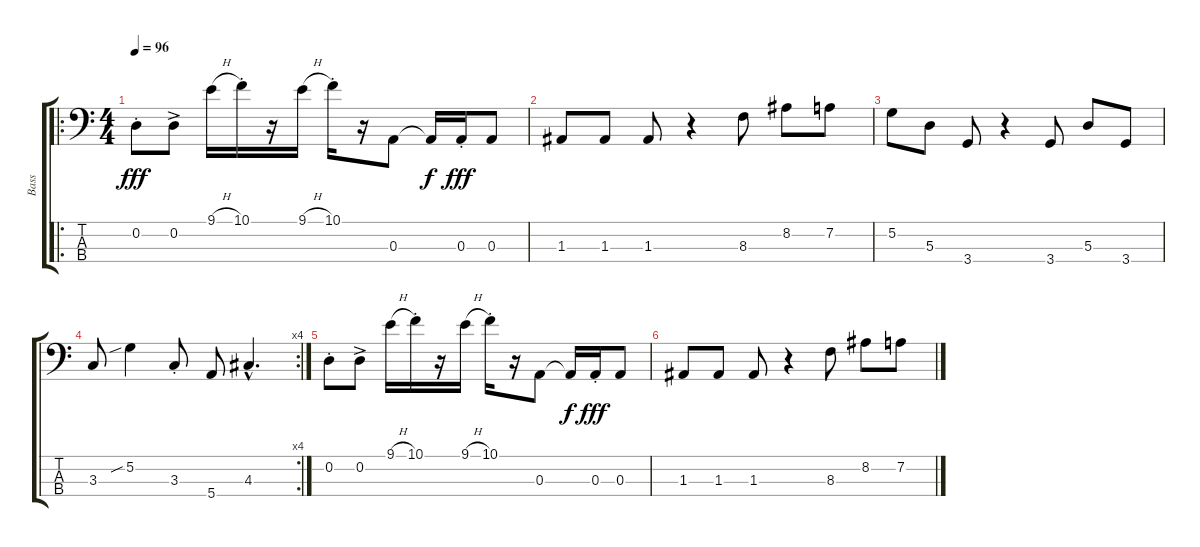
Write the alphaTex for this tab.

\track ("Bass" "Bass") {instrument electricbassfinger}
\staff {score tabs}
\tuning (G2 D2 A1 E1) {hide}
\ro
\ts (4 4)
\tempo 96
\clef f4
\ks c
0.2{st}.8{dy fff} 0.2{ac}.8 9.1{h}.16 10.1{st}.16 r.16 9.1{h}.16 10.1{st}.16 r.16 0.3.8 0.3{t}.16{dy f} 0.3{st}.16{dy fff} 0.3.8 |
1.3.8 1.3.8 1.3.8 r.4 8.3.8 8.2.8 7.2.8 |
5.2.8 5.3.8 3.4.8 r.4 3.4.8 5.3.8 3.4.8 |
\rc 4
3.3.8 5.2{sib}.4 3.3{st}.8 5.4.8 4.3{hac}.4{d} |
0.2{st}.8 0.2{ac}.8 9.1{h}.16 10.1{st}.16 r.16 9.1{h}.16 10.1{st}.16 r.16 0.3.8 0.3{t}.16{dy f} 0.3{st}.16{dy fff} 0.3.8 |
1.3.8 1.3.8 1.3.8 r.4 8.3.8 8.2.8 7.2.8
